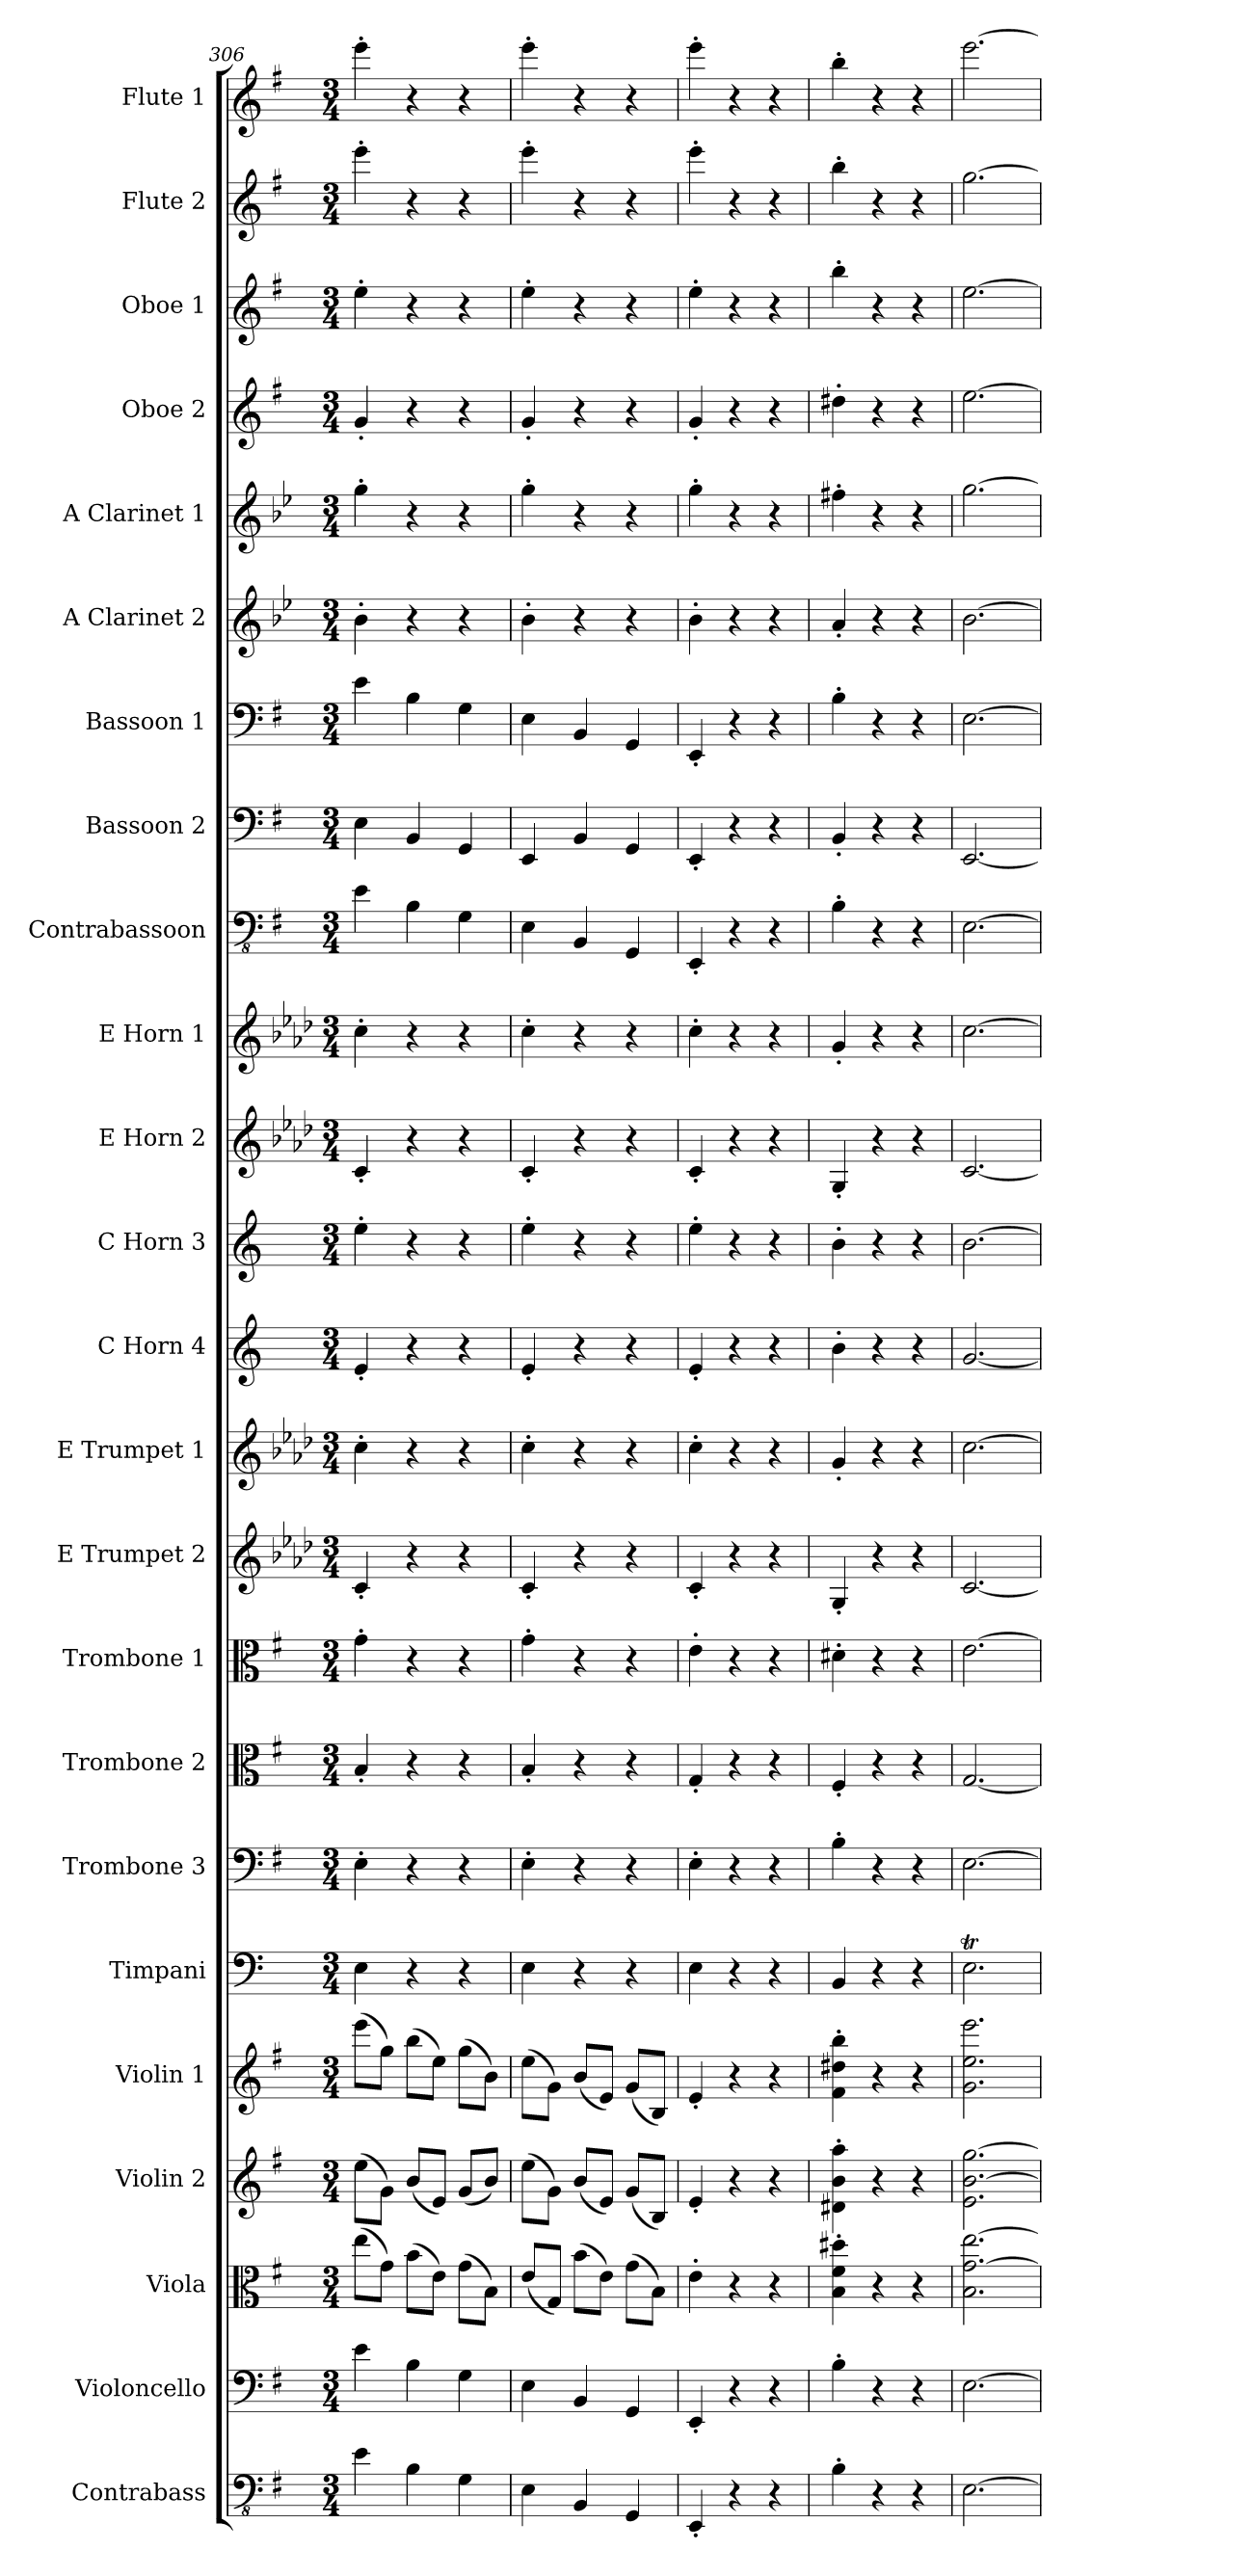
**kern	**kern	**kern	**kern	**kern	**kern	**kern	**kern	**kern	**kern	**kern	**kern	**kern	**kern	**kern	**kern	**kern	**kern	**kern	**kern	**kern	**kern	**kern	**kern
*part24	*part23	*part22	*part21	*part20	*part19	*part18	*part17	*part16	*part15	*part14	*part13	*part12	*part11	*part10	*part9	*part8	*part7	*part6	*part5	*part4	*part3	*part2	*part1
*staff24	*staff23	*staff22	*staff21	*staff20	*staff19	*staff18	*staff17	*staff16	*staff15	*staff14	*staff13	*staff12	*staff11	*staff10	*staff9	*staff8	*staff7	*staff6	*staff5	*staff4	*staff3	*staff2	*staff1
*I"Contrabass	*I"Violoncello	*I"Viola	*I"Violin 2	*I"Violin 1	*I"Timpani	*I"Trombone 3	*I"Trombone 2	*I"Trombone 1	*I"E Trumpet 2	*I"E Trumpet 1	*I"C Horn 4	*I"C Horn 3	*I"E Horn 2	*I"E Horn 1	*I"Contrabassoon	*I"Bassoon 2	*I"Bassoon 1	*I"A Clarinet 2	*I"A Clarinet 1	*I"Oboe 2	*I"Oboe 1	*I"Flute 2	*I"Flute 1
*I'Cb	*I'Vc	*I'Vla	*I'Vln 2	*I'Vln 1	*I'Timp	*I'Trb 3	*I'Trb 2	*I'Trb 1	*I'Tpt 2	*I'Tpt 1	*I'Hn 4	*I'Hn 3	*I'Hn 2	*I'Hn 1	*I'C.Bsn	*I'Bsn 2	*I'Bsn 1	*I'Cl 2	*I'Cl 1	*I'Ob 2	*I'Ob 1	*I'Fl 2	*I'Fl 1
*clefFv4	*clefF4	*clefC3	*clefG2	*clefG2	*clefF4	*clefF4	*clefC3	*clefC3	*clefG2	*clefG2	*clefG2	*clefG2	*clefG2	*clefG2	*clefFv4	*clefF4	*clefF4	*clefG2	*clefG2	*clefG2	*clefG2	*clefG2	*clefG2
*	*	*	*	*	*	*	*	*	*ITrd-2c-4	*ITrd-2c-4	*ITrd7c12	*ITrd7c12	*ITrd5c8	*ITrd5c8	*	*	*	*ITrd2c3	*ITrd2c3	*	*	*	*
*k[f#]	*k[f#]	*k[f#]	*k[f#]	*k[f#]	*k[]	*k[f#]	*k[f#]	*k[f#]	*k[]	*k[]	*k[]	*k[]	*k[]	*k[]	*k[f#]	*k[f#]	*k[f#]	*k[f#]	*k[f#]	*k[f#]	*k[f#]	*k[f#]	*k[f#]
*M3/4	*M3/4	*M3/4	*M3/4	*M3/4	*M3/4	*M3/4	*M3/4	*M3/4	*M3/4	*M3/4	*M3/4	*M3/4	*M3/4	*M3/4	*M3/4	*M3/4	*M3/4	*M3/4	*M3/4	*M3/4	*M3/4	*M3/4	*M3/4
=306	=306	=306	=306	=306	=306	=306	=306	=306	=306	=306	=306	=306	=306	=306	=306	=306	=306	=306	=306	=306	=306	=306	=306
4E\	4e\	(8ee\L	(8ee\L	(8eee\L	4E\	4E'\	4B'/	4g'\	4e'/	4ee'\	4E'/	4e'\	4E'/	4e'\	4E\	4E\	4e\	4g'\	4ee'\	4g'/	4ee'\	4eee'\	4eee'\
.	.	8g\J)	8g\J)	8gg\J)	.	.	.	.	.	.	.	.	.	.	.	.	.	.	.	.	.	.	.
4BB\	4B\	(8b\L	(8b/L	(8bb\L	4r	4r	4r	4r	4r	4r	4r	4r	4r	4r	4BB\	4BB/	4B\	4r	4r	4r	4r	4r	4r
.	.	8e\J)	8e/J)	8ee\J)	.	.	.	.	.	.	.	.	.	.	.	.	.	.	.	.	.	.	.
4GG\	4G\	(8g\L	(8g/L	(8gg\L	4r	4r	4r	4r	4r	4r	4r	4r	4r	4r	4GG\	4GG/	4G\	4r	4r	4r	4r	4r	4r
.	.	8B\J)	8b/J)	8b\J)	.	.	.	.	.	.	.	.	.	.	.	.	.	.	.	.	.	.	.
=307	=307	=307	=307	=307	=307	=307	=307	=307	=307	=307	=307	=307	=307	=307	=307	=307	=307	=307	=307	=307	=307	=307	=307
4EE\	4E\	(8e/L	(8ee\L	(8ee\L	4E\	4E'\	4B'/	4g'\	4e'/	4ee'\	4E'/	4e'\	4E'/	4e'\	4EE\	4EE/	4E\	4g'\	4ee'\	4g'/	4ee'\	4eee'\	4eee'\
.	.	8G/J)	8g\J)	8g\J)	.	.	.	.	.	.	.	.	.	.	.	.	.	.	.	.	.	.	.
4BBB/	4BB/	(8b\L	(8b/L	(8b/L	4r	4r	4r	4r	4r	4r	4r	4r	4r	4r	4BBB/	4BB/	4BB/	4r	4r	4r	4r	4r	4r
.	.	8e\J)	8e/J)	8e/J)	.	.	.	.	.	.	.	.	.	.	.	.	.	.	.	.	.	.	.
4GGG/	4GG/	(8g\L	(8g/L	(8g/L	4r	4r	4r	4r	4r	4r	4r	4r	4r	4r	4GGG/	4GG/	4GG/	4r	4r	4r	4r	4r	4r
.	.	8B\J)	8B/J)	8B/J)	.	.	.	.	.	.	.	.	.	.	.	.	.	.	.	.	.	.	.
=308	=308	=308	=308	=308	=308	=308	=308	=308	=308	=308	=308	=308	=308	=308	=308	=308	=308	=308	=308	=308	=308	=308	=308
4EEE'/	4EE'/	4e'\	4e'/	4e'/	4E\	4E'\	4G'/	4e'\	4e'/	4ee'\	4E'/	4e'\	4E'/	4e'\	4EEE'/	4EE'/	4EE'/	4g'\	4ee'\	4g'/	4ee'\	4eee'\	4eee'\
4r	4r	4r	4r	4r	4r	4r	4r	4r	4r	4r	4r	4r	4r	4r	4r	4r	4r	4r	4r	4r	4r	4r	4r
4r	4r	4r	4r	4r	4r	4r	4r	4r	4r	4r	4r	4r	4r	4r	4r	4r	4r	4r	4r	4r	4r	4r	4r
=309	=309	=309	=309	=309	=309	=309	=309	=309	=309	=309	=309	=309	=309	=309	=309	=309	=309	=309	=309	=309	=309	=309	=309
4BB'\	4B'\	4B\' 4f#\' 4dd#X\'	4d#X\' 4b\' 4aa\'	4f#\' 4dd#X\' 4bb\'	4BB/	4B'\	4F#'/	4d#X'\	4B'/	4b'/	4B'\	4B'\	4BB'/	4B'/	4BB'\	4BB'/	4B'\	4f#'/	4dd#X'\	4dd#X'\	4bb'\	4bb'\	4bb'\
4r	4r	4r	4r	4r	4r	4r	4r	4r	4r	4r	4r	4r	4r	4r	4r	4r	4r	4r	4r	4r	4r	4r	4r
4r	4r	4r	4r	4r	4r	4r	4r	4r	4r	4r	4r	4r	4r	4r	4r	4r	4r	4r	4r	4r	4r	4r	4r
=310	=310	=310	=310	=310	=310	=310	=310	=310	=310	=310	=310	=310	=310	=310	=310	=310	=310	=310	=310	=310	=310	=310	=310
[2.EE\	[2.E\	2.B\ [2.g\ [2.ee\	2.e\ [2.b\ [2.gg\	2.g\ 2.ee\ 2.eee\	2.Et\	[2.E\	[2.G/	[2.e\	[2.e/	[2.ee\	[2.G/	[2.B\	[2.E/	[2.e\	[2.EE\	[2.EE/	[2.E\	[2.g\	[2.ee\	[2.ee\	[2.ee\	[2.gg\	[2.eee\
=	=	=	=	=	=	=	=	=	=	=	=	=	=	=	=	=	=	=	=	=	=	=	=
*-	*-	*-	*-	*-	*-	*-	*-	*-	*-	*-	*-	*-	*-	*-	*-	*-	*-	*-	*-	*-	*-	*-	*-
